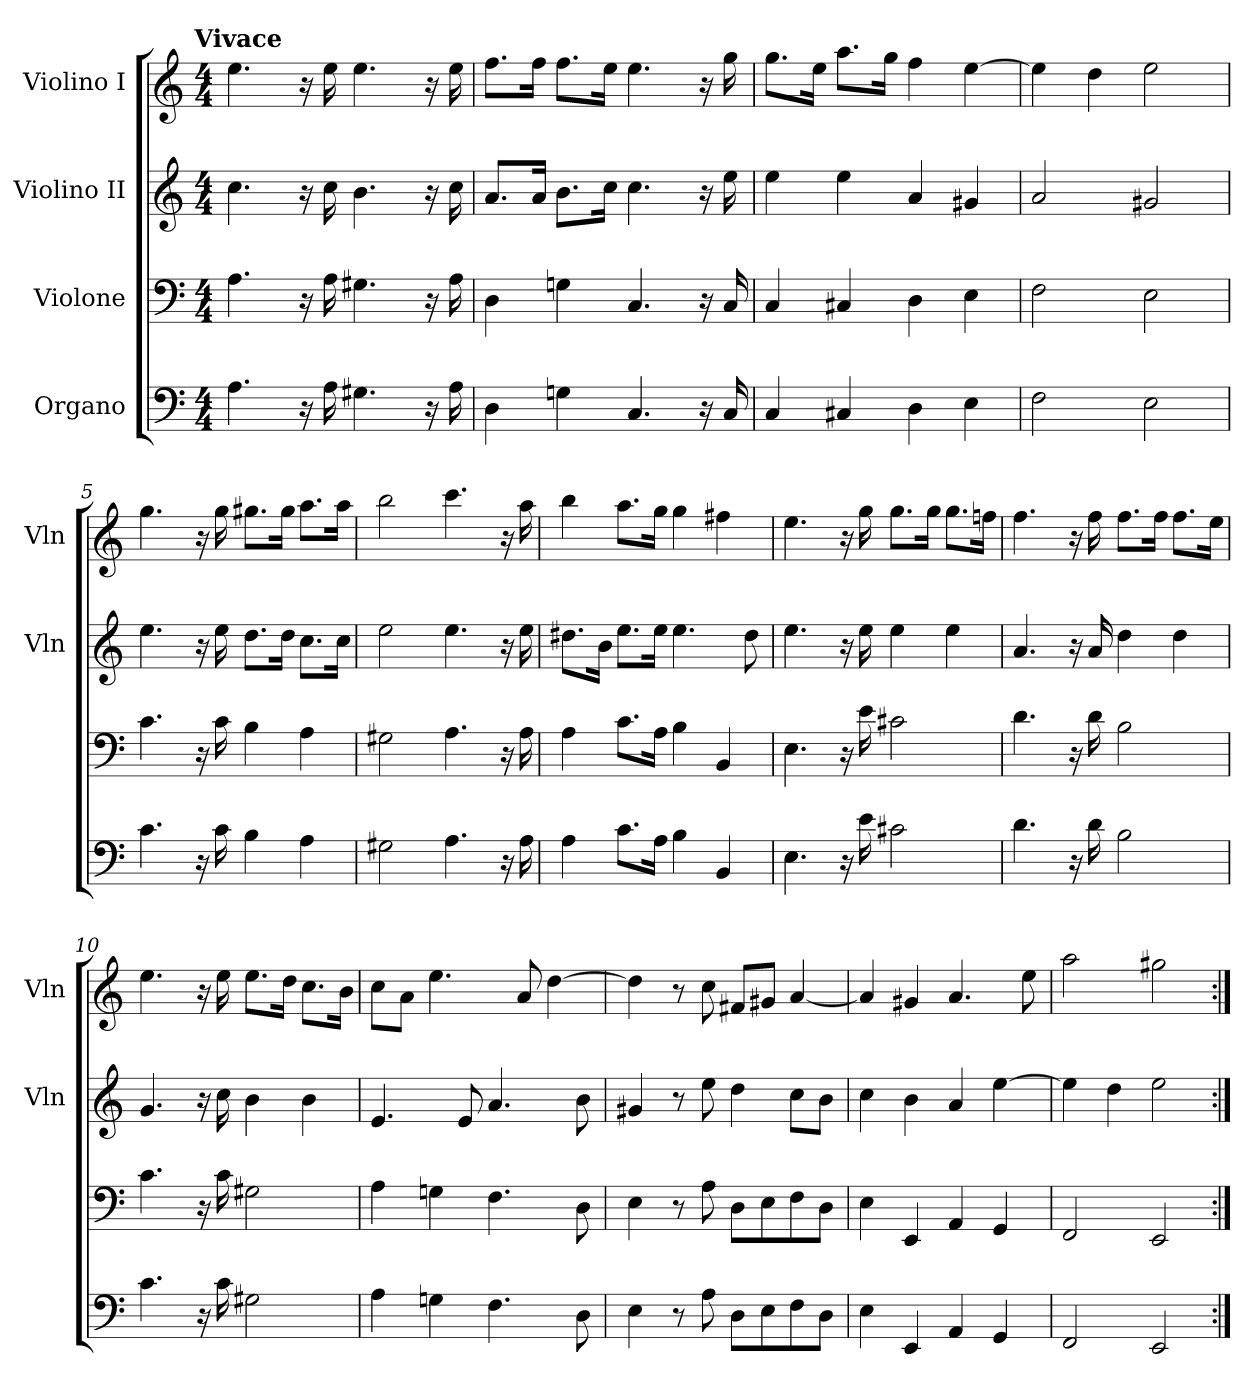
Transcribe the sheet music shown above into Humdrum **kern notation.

**kern	**kern	**kern	**kern
*part4	*part3	*part2	*part1
*staff4	*staff3	*staff2	*staff1
*I"Organo	*I"Violone	*I"Violino II	*I"Violino I
*	*	*I'Vln	*I'Vln
*clefF4	*clefF4	*clefG2	*clefG2
*k[]	*k[]	*k[]	*k[]
!!LO:TX:omd:t=Vivace
*M4/4	*M4/4	*M4/4	*M4/4
*MM160	*MM160	*MM160	*MM160
=1	=1	=1	=1
4.A	4.A	4.cc	4.ee
16r	16r	16r	16r
16A	16A	16cc	16ee
4.G#X	4.G#X	4.b	4.ee
16r	16r	16r	16r
16A	16A	16cc	16ee
=2	=2	=2	=2
4D	4D	8.aL	8.ffL
.	.	16aJk	16ffJk
4Gn	4Gn	8.bL	8.ffL
.	.	16ccJk	16eeJk
4.C	4.C	4.cc	4.ee
16r	16r	16r	16r
16C	16C	16ee	16gg
=3	=3	=3	=3
4C	4C	4ee	8.ggL
.	.	.	16eeJk
4C#X	4C#X	4ee	8.aaL
.	.	.	16ggJk
4D	4D	4a	4ff
4E	4E	4g#X	[4ee
=4	=4	=4	=4
2F	2F	2a	4ee]
.	.	.	4dd
2E	2E	2g#X	2ee
=5	=5	=5	=5
4.c	4.c	4.ee	4.gg
16r	16r	16r	16r
16c	16c	16ee	16gg
4B	4B	8.ddL	8.gg#XL
.	.	16ddJk	16gg#Jk
4A	4A	8.ccL	8.aaL
.	.	16ccJk	16aaJk
=6	=6	=6	=6
2G#X	2G#X	2ee	2bb
4.A	4.A	4.ee	4.ccc
16r	16r	16r	16r
16A	16A	16ee	16aa
=7	=7	=7	=7
4A	4A	8.dd#XL	4bb
.	.	16bJk	.
8.cL	8.cL	8.eeL	8.aaL
16AJk	16AJk	16eeJk	16ggJk
4B	4B	4.ee	4gg
4BB	4BB	.	4ff#X
.	.	8dd#	.
=8	=8	=8	=8
4.E	4.E	4.ee	4.ee
16r	16r	16r	16r
16e	16e	16ee	16gg
2c#X	2c#X	4ee	8.ggL
.	.	.	16ggJk
.	.	4ee	8.ggL
.	.	.	16ffnJk
=9	=9	=9	=9
4.d	4.d	4.a	4.ff
16r	16r	16r	16r
16d	16d	16a	16ff
2B	2B	4dd	8.ffL
.	.	.	16ffJk
.	.	4dd	8.ffL
.	.	.	16eeJk
=10	=10	=10	=10
4.c	4.c	4.g	4.ee
16r	16r	16r	16r
16c	16c	16cc	16ee
2G#X	2G#X	4b	8.eeL
.	.	.	16ddJk
.	.	4b	8.ccL
.	.	.	16bJk
=11	=11	=11	=11
4A	4A	4.e	8ccL
.	.	.	8aJ
4Gn	4Gn	.	4.ee
.	.	8e	.
4.F	4.F	4.a	.
.	.	.	8a
.	.	.	[4dd
8D	8D	8b	.
=12	=12	=12	=12
4E	4E	4g#X	4dd]
8r	8r	8r	8r
8A	8A	8ee	8cc
8DL	8DL	4dd	8f#XL
8E	8E	.	8g#XJ
8F	8F	8ccL	[4a
8DJ	8DJ	8bJ	.
=13	=13	=13	=13
4E	4E	4cc	4a]
4EE	4EE	4b	4g#X
4AA	4AA	4a	4.a
4GG	4GG	[4ee	.
.	.	.	8ee
=14	=14	=14	=14
2FF	2FF	4ee]	2aa
.	.	4dd	.
2EE	2EE	2ee	2gg#X
=:|!	=:|!	=:|!	=:|!
*-	*-	*-	*-
